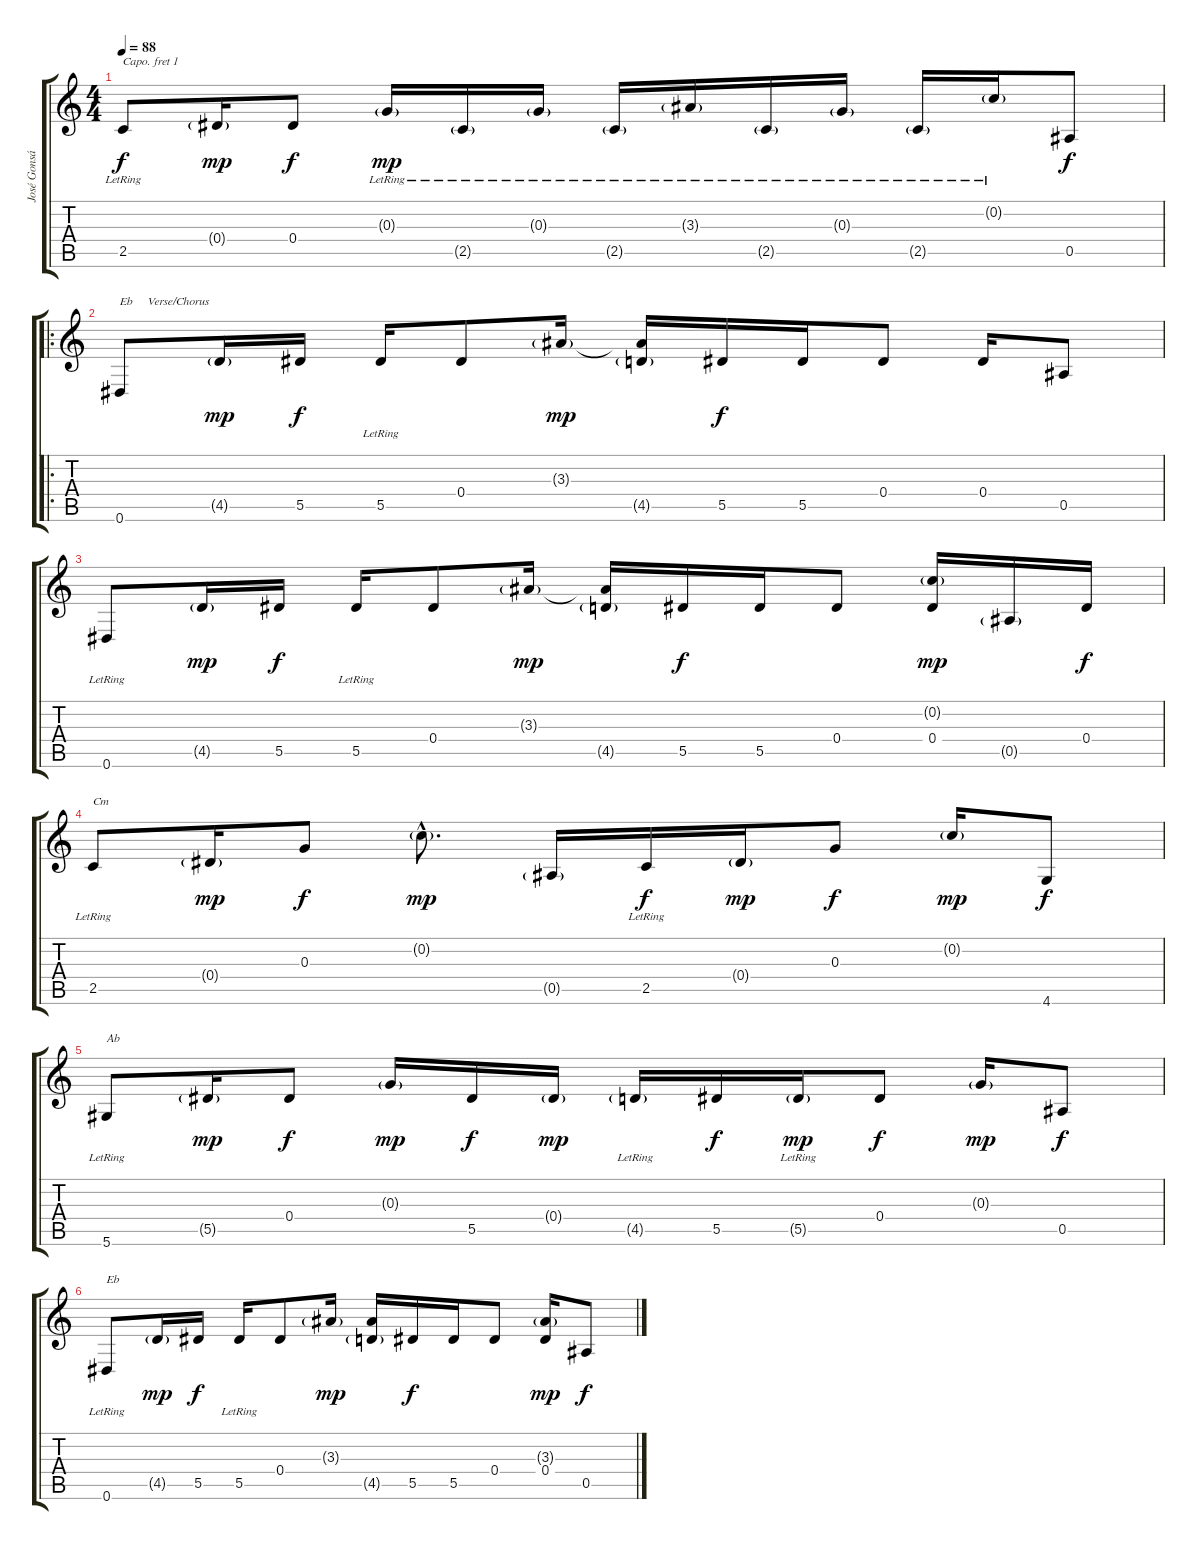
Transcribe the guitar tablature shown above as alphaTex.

\track ("José Gonsález - Guitar" "José Gonsá") {instrument acousticguitarnylon}
\staff {score tabs}
\capo 1
\tuning (E4 B3 Gb3 D3 A2 D2) {hide}
\ts (4 4)
\tempo 88
\clef g2
\ks c
2.5{lr}.8{dy f} 0.4{g}.16{dy mp} 0.4.8{dy f} 0.3{g lr}.16{dy mp} 2.5{g lr}.16 0.3{g lr}.16 2.5{g lr}.16 3.3{g lr}.16 2.5{g lr}.16 0.3{g lr}.16 2.5{g lr}.16 0.2{g lr}.16 0.5.8{dy f} |
\ro
0.6.8{txt "Eb     Verse/Chorus"} 4.5{g}.16{dy mp} 5.5.16{dy f} 5.5{lr}.16 0.4.8 3.3{g}.16{dy mp} (3.3{t} 4.5{g}).16 5.5.16{dy f} 5.5.16 0.4.8 0.4.16 0.5.8 |
0.6{lr}.8 4.5{g}.16{dy mp} 5.5.16{dy f} 5.5{lr}.16 0.4.8 3.3{g}.16{dy mp} (3.3{t} 4.5{g}).16 5.5.16{dy f} 5.5.16 0.4.8 (0.2{g} 0.4).16{dy mp} 0.5{g}.16 0.4.16{dy f} |
2.5{lr}.8{txt "Cm"} 0.4{g}.16{dy mp} 0.3.8{dy f} 0.2{g hac}.8{d dy mp} 0.5{g}.16 2.5{lr}.16{dy f} 0.4{g}.16{dy mp} 0.3.8{dy f} 0.2{g}.16{dy mp} 4.6.8{dy f} |
5.6{lr}.8{txt "Ab"} 5.5{g}.16{dy mp} 0.4.8{dy f} 0.3{g}.16{dy mp} 5.5.16{dy f} 0.4{g}.16{dy mp} 4.5{g lr}.16 5.5.16{dy f} 5.5{g lr}.16{dy mp} 0.4.8{dy f} 0.3{g}.16{dy mp} 0.5.8{dy f} |
0.6{lr}.8{txt "Eb"} 4.5{g}.16{dy mp} 5.5.16{dy f} 5.5{lr}.16 0.4.8 3.3{g}.16{dy mp} (3.3{t} 4.5{g}).16 5.5.16{dy f} 5.5.16 0.4.8 (3.3{g} 0.4).16{dy mp} 0.5.8{dy f}
